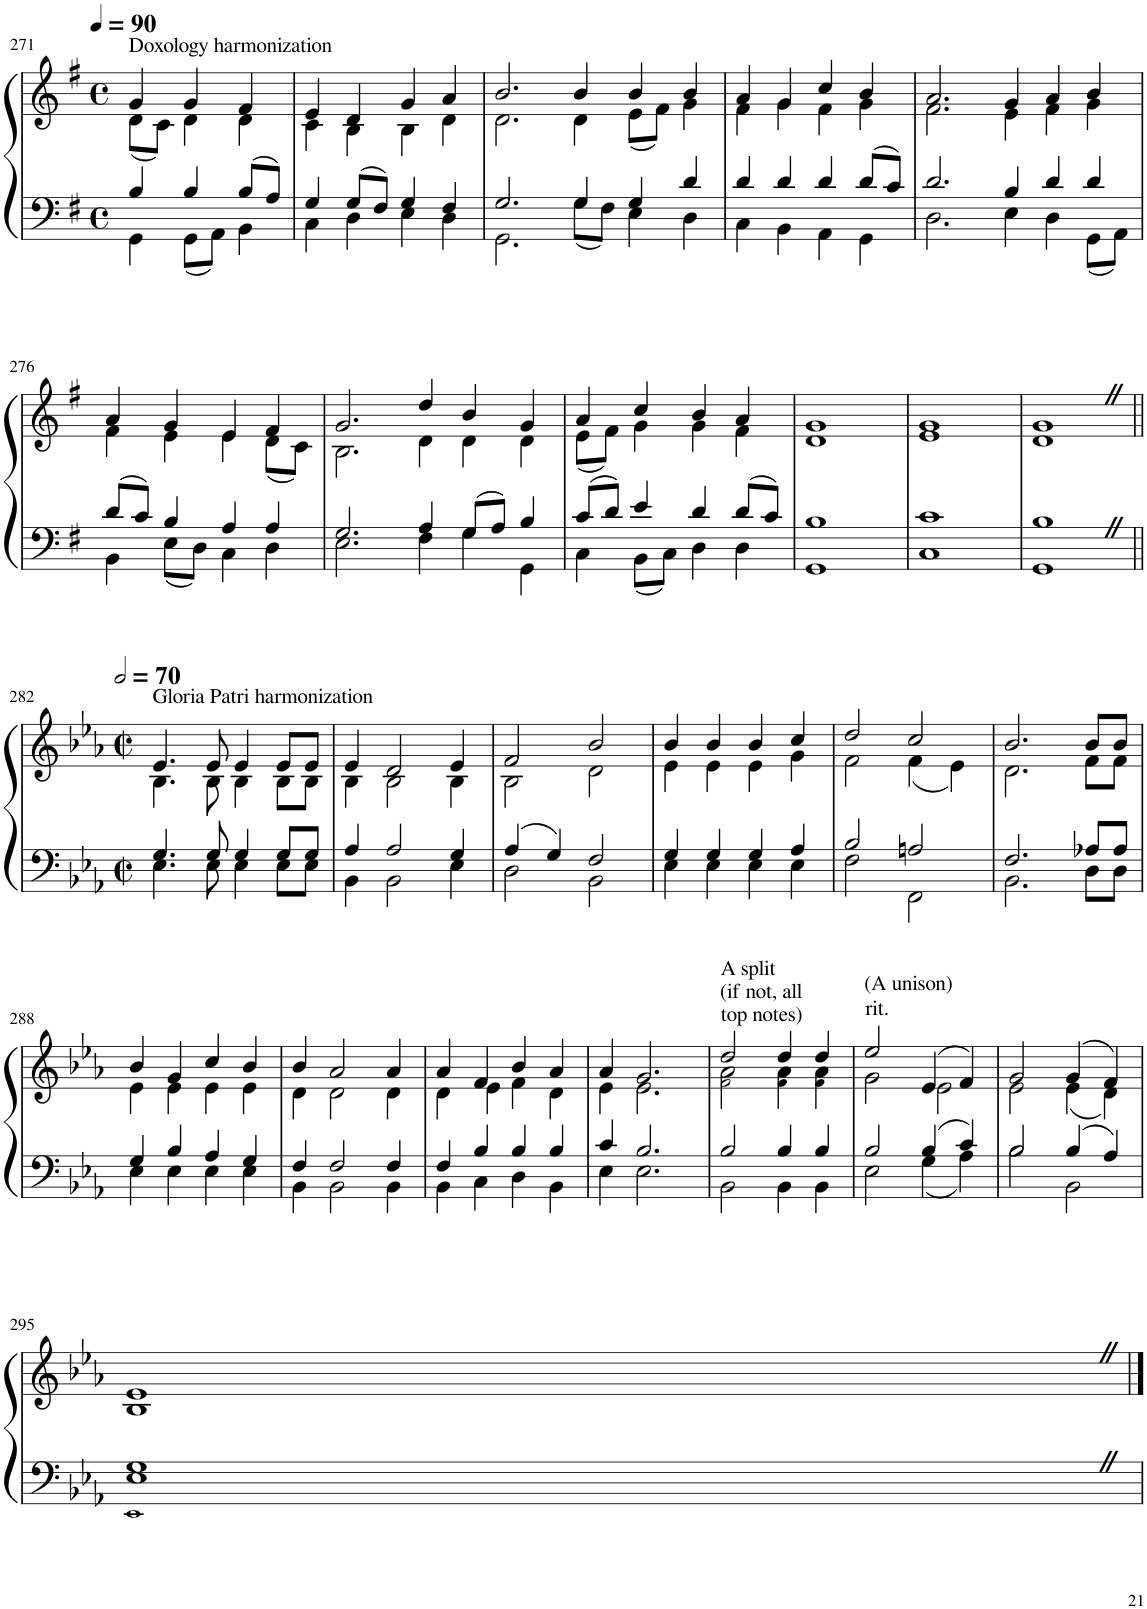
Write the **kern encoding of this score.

**kern	**kern
*part1	*part1
*staff2	*staff1
*I"Piano	*
*I'Pno.	*
!!LO:PB:g=z
*clefF4	*clefG2
*k[f#]	*k[f#]
*G:	*G:
*M4/4	*M4/4
*met(c)	*met(c)
*MM90	*MM90
=271	=271
*^	*^
!	!	!LO:TX:a:t=Doxology harmonization	!
4B/	4GG\	4g/	(<8d\L
.	.	.	8c\J)
4B/	8GG\L	4g/	4d\
.	8AA\J	.	.
8B/L	4BB\	4f#/	4d\
8A/J	.	.	.
=272	=272	=272	=272
*M4/4	*	*M4/4	*
*met(c)	*	*met(c)	*
4G/	4C\	4e/	4c\
8G/L	4D\	4d/	4B\
8F#/J	.	.	.
4G/	4E\	4g/	4B\
4F#/	4D\	4a/	4d\
=273	=273	=273	=273
2.G/	2.GG\	2.b/	2.d\
4G/	8G\L	4b/	4d\
.	8F#\J	.	.
4G/	4E\	4b/	(<8e\L
.	.	.	8f#\J)
4d/	4D\	4b/	4g\
=274	=274	=274	=274
*M4/4	*	*M4/4	*
*met(c)	*	*met(c)	*
4d/	4C\	4a/	4f#\
4d/	4BB\	4g/	4g\
4d/	4AA\	4cc/	4f#\
8d/L	4GG\	4b/	4g\
8c/J	.	.	.
=275	=275	=275	=275
2.d/	2.D\	2.a/	2.f#\
4B/	4E\	4g/	4e\
4d/	4D\	4a/	4f#\
4d/	8GG\L	4b/	4g\
.	8AA\J	.	.
!!LO:LB:g=z	!!
=276	=276	=276	=276
*M4/4	*	*M4/4	*
*met(c)	*	*met(c)	*
8d/L	4BB\	4a/	4f#\
8c/J	.	.	.
4B/	8E\L	4g/	4e\
.	8D\J	.	.
4A/	4C\	4e/	4e\
4A/	4D\	4f#/	(<8d\L
.	.	.	8c\J)
=277	=277	=277	=277
2.G/	2.E\	2.g/	2.B\
4A/	4F#\	4dd/	4d\
8G/L	4G\	4b/	4d\
8A/J	.	.	.
4B/	4GG\	4g/	4d\
=278	=278	=278	=278
*M4/4	*	*M4/4	*
*met(c)	*	*met(c)	*
8c/L	4C\	4a/	(<8e\L
8d/J	.	.	8f#\J)
4e/	8BB\L	4cc/	4g\
.	8C\J	.	.
4d/	4D\	4b/	4g\
8d/L	4D\	4a/	4f#\
8c/J	.	.	.
=279	=279	=279	=279
1B	1GG	1g	1d
=280	=280	=280	=280
1c	1C	1g	1e
=281	=281	=281	=281
1BZ	1GG	1gZ	1d
!!LO:LB:g=z	!!
=282||	=282||	=282||	=282||
*k[b-e-a-]	*	*k[b-e-a-]	*
*E-:	*	*E-:	*
*M2/2	*	*M2/2	*
*met(c|)	*	*met(c|)	*
*	*	*MM140	*
!	!	!LO:TX:a:t=Gloria Patri harmonization	!
4.G/	4.E-\	4.e-/	4.B-\
8G/	8E-\	8e-/	8B-\
4G/	4E-\	4e-/	4B-\
8G/L	8E-\L	8e-/L	8B-\L
8G/J	8E-\J	8e-/J	8B-\J
=283	=283	=283	=283
4A-/	4BB-\	4e-/	4B-\
2A-/	2BB-\	2d/	2B-\
4G/	4E-\	4e-/	4B-\
=284	=284	=284	=284
4A-/	2D\	2f/	2B-\
4G/	.	.	.
2F/	2BB-\	2b-/	2d\
=285	=285	=285	=285
4G/	4E-\	4b-/	4e-\
4G/	4E-\	4b-/	4e-\
4G/	4E-\	4b-/	4e-\
4A-/	4E-\	4cc/	4g\
=286	=286	=286	=286
2B-/	2F\	2dd/	2f\
2An/	2FF\	2cc/	(<4f\
.	.	.	4e-\)
=287	=287	=287	=287
2.F/	2.BB-\	2.b-/	2.d\
8A-X/L	8D\L	8b-/L	8f\L
8A-/J	8D\J	8b-/J	8f\J
!!LO:LB:g=z	!!
=288	=288	=288	=288
4G/	4E-\	4b-/	4e-\
4B-/	4E-\	4g/	4e-\
4A-/	4E-\	4cc/	4e-\
4G/	4E-\	4b-/	4e-\
=289	=289	=289	=289
4F/	4BB-\	4b-/	4d\
2F/	2BB-\	2a-/	2d\
4F/	4BB-\	4a-/	4d\
=290	=290	=290	=290
4F/	4BB-\	4a-/	4d\
4B-/	4C\	4f/	4e-\
4B-/	4D\	4b-/	4f\
4B-/	4BB-\	4a-/	4d\
=291	=291	=291	=291
4c/	4E-\	4a-/	4e-\
2.B-/	2.E-\	2.g/	2.e-\
=292	=292	=292	=292
!	!	!LO:TX:a:t=A split	!
!	!	!LO:TX:a:t=(if not, all	!
!	!	!LO:TX:a:t=top notes)	!
2B-/	2BB-\	2dd/	2f!\ 2a-\
4B-/	4BB-\	4dd/	4f!\ 4a-\
4B-/	4BB-\	4dd/	4f!\ 4a-\
=293	=293	=293	=293
!	!	!LO:TX:a:t=(A unison)	!
!	!	!LO:TX:a:t=rit.	!
2B-/	2E-\	2ee-/	2g\
4B-/	4G\	(>4e-/	2e-\
4c/	4A-\	4f/)	.
=294	=294	=294	=294
2B-/	2B-\	2g/	2e-\
4B-/	2BB-\	(>4g/	(<4e-\
4A-/	.	4f/)	4d\)
!!LO:LB:g=z	!!
=295	=295	=295	=295
1GZ	1EE-! 1E-	1e-Z	1B-
*v	*v	*	*
*	*v	*v
==	==
*-	*-
